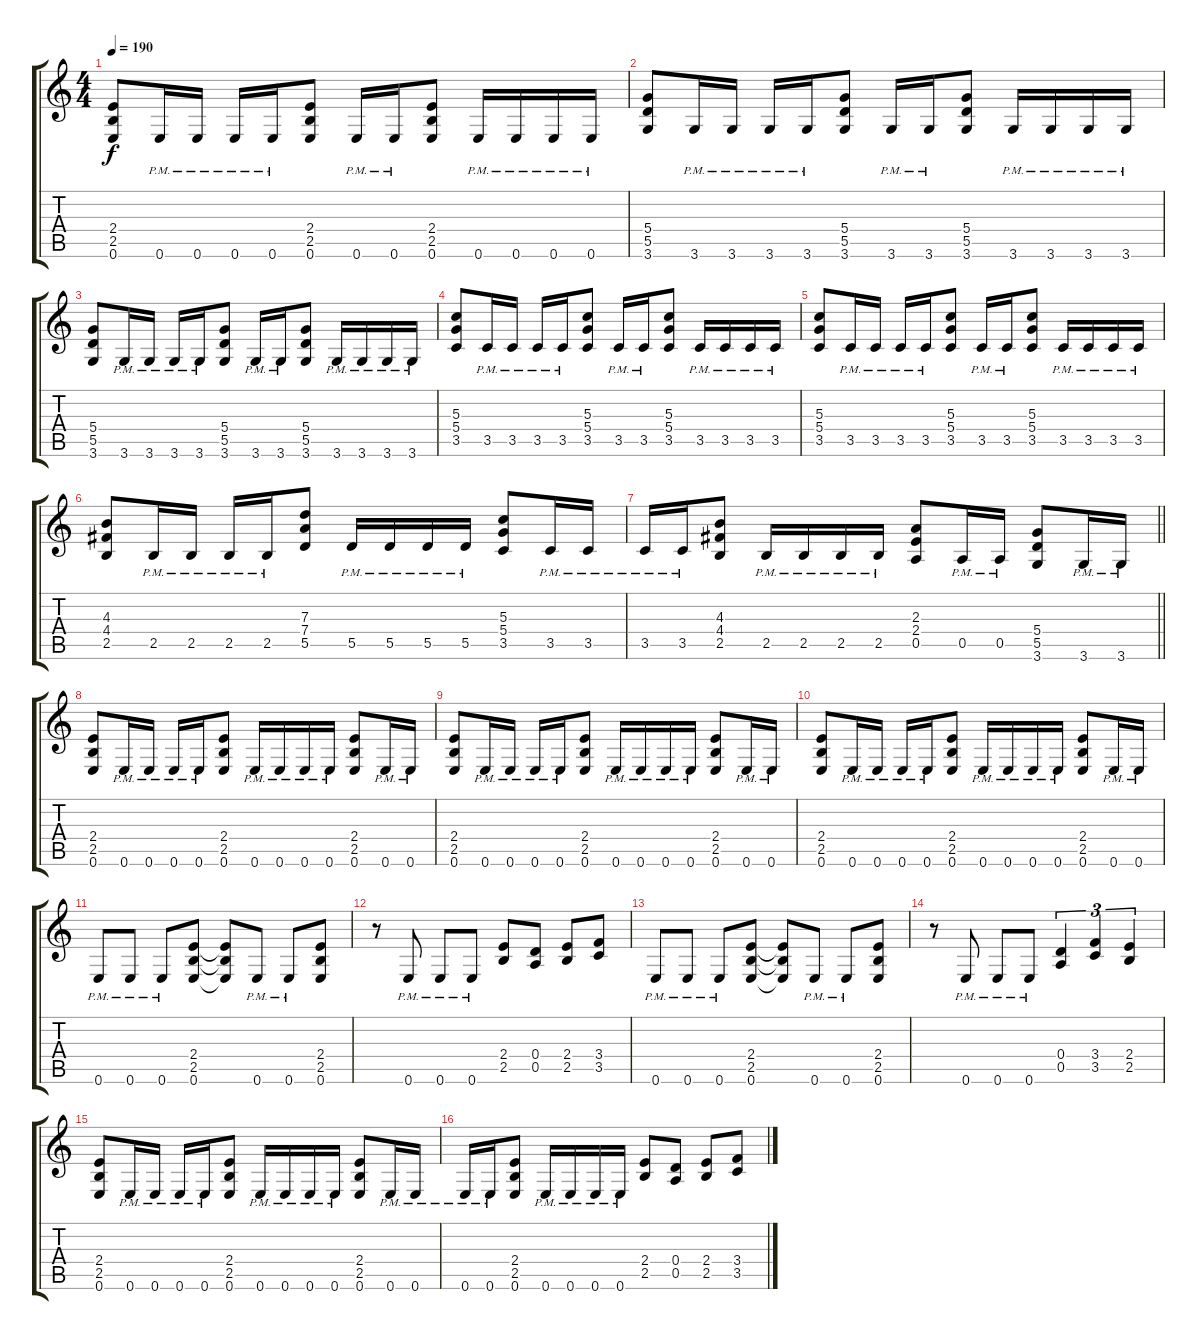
\track "" {instrument distortionguitar}
\staff {score tabs}
\tuning (E4 B3 G3 D3 A2 E2) {hide}
\ts (4 4)
\tempo 190
\clef g2
\ks c
(2.4 2.5 0.6).8{dy f} 0.6{pm}.16 0.6{pm}.16 0.6{pm}.16 0.6{pm}.16 (2.4 2.5 0.6).8 0.6{pm}.16 0.6{pm}.16 (2.4 2.5 0.6).8 0.6{pm}.16 0.6{pm}.16 0.6{pm}.16 0.6{pm}.16 |
(5.4 5.5 3.6).8 3.6{pm}.16 3.6{pm}.16 3.6{pm}.16 3.6{pm}.16 (5.4 5.5 3.6).8 3.6{pm}.16 3.6{pm}.16 (5.4 5.5 3.6).8 3.6{pm}.16 3.6{pm}.16 3.6{pm}.16 3.6{pm}.16 |
(5.4 5.5 3.6).8 3.6{pm}.16 3.6{pm}.16 3.6{pm}.16 3.6{pm}.16 (5.4 5.5 3.6).8 3.6{pm}.16 3.6{pm}.16 (5.4 5.5 3.6).8 3.6{pm}.16 3.6{pm}.16 3.6{pm}.16 3.6{pm}.16 |
(5.3 5.4 3.5).8 3.5{pm}.16 3.5{pm}.16 3.5{pm}.16 3.5{pm}.16 (5.3 5.4 3.5).8 3.5{pm}.16 3.5{pm}.16 (5.3 5.4 3.5).8 3.5{pm}.16 3.5{pm}.16 3.5{pm}.16 3.5{pm}.16 |
(5.3 5.4 3.5).8 3.5{pm}.16 3.5{pm}.16 3.5{pm}.16 3.5{pm}.16 (5.3 5.4 3.5).8 3.5{pm}.16 3.5{pm}.16 (5.3 5.4 3.5).8 3.5{pm}.16 3.5{pm}.16 3.5{pm}.16 3.5{pm}.16 |
(4.3 4.4 2.5).8 2.5{pm}.16 2.5{pm}.16 2.5{pm}.16 2.5{pm}.16 (7.3 7.4 5.5).8 5.5{pm}.16 5.5{pm}.16 5.5{pm}.16 5.5{pm}.16 (5.3 5.4 3.5).8 3.5{pm}.16 3.5{pm}.16 |
\barLineRight lightlight
3.5{pm}.16 3.5{pm}.16 (4.3 4.4 2.5).8 2.5{pm}.16 2.5{pm}.16 2.5{pm}.16 2.5{pm}.16 (2.3 2.4 0.5).8 0.5{pm}.16 0.5{pm}.16 (5.4 5.5 3.6).8 3.6{pm}.16 3.6{pm}.16 |
(2.4 2.5 0.6).8 0.6{pm}.16 0.6{pm}.16 0.6{pm}.16 0.6{pm}.16 (2.4 2.5 0.6).8 0.6{pm}.16 0.6{pm}.16 0.6{pm}.16 0.6{pm}.16 (2.4 2.5 0.6).8 0.6{pm}.16 0.6{pm}.16 |
(2.4 2.5 0.6).8 0.6{pm}.16 0.6{pm}.16 0.6{pm}.16 0.6{pm}.16 (2.4 2.5 0.6).8 0.6{pm}.16 0.6{pm}.16 0.6{pm}.16 0.6{pm}.16 (2.4 2.5 0.6).8 0.6{pm}.16 0.6{pm}.16 |
(2.4 2.5 0.6).8 0.6{pm}.16 0.6{pm}.16 0.6{pm}.16 0.6{pm}.16 (2.4 2.5 0.6).8 0.6{pm}.16 0.6{pm}.16 0.6{pm}.16 0.6{pm}.16 (2.4 2.5 0.6).8 0.6{pm}.16 0.6{pm}.16 |
0.6{pm}.8 0.6{pm}.8 0.6{pm}.8 (2.4 2.5 0.6).8 (2.4{t} 2.5{t} 0.6{t}).8 0.6{pm}.8 0.6{pm}.8 (2.4 2.5 0.6).8 |
r.8 0.6{pm}.8 0.6{pm}.8 0.6{pm}.8 (2.4 2.5).8 (0.4 0.5).8 (2.4 2.5).8 (3.4 3.5).8 |
0.6{pm}.8 0.6{pm}.8 0.6{pm}.8 (2.4 2.5 0.6).8 (2.4{t} 2.5{t} 0.6{t}).8 0.6{pm}.8 0.6{pm}.8 (2.4 2.5 0.6).8 |
r.8 0.6{pm}.8 0.6{pm}.8 0.6{pm}.8 (0.4 0.5).4{tu (3 2)} (3.4 3.5).4{tu (3 2)} (2.4 2.5).4{tu (3 2)} |
(2.4 2.5 0.6).8 0.6{pm}.16 0.6{pm}.16 0.6{pm}.16 0.6{pm}.16 (2.4 2.5 0.6).8 0.6{pm}.16 0.6{pm}.16 0.6{pm}.16 0.6{pm}.16 (2.4 2.5 0.6).8 0.6{pm}.16 0.6{pm}.16 |
0.6{pm}.16 0.6{pm}.16 (2.4 2.5 0.6).8 0.6{pm}.16 0.6{pm}.16 0.6{pm}.16 0.6{pm}.16 (2.4 2.5).8 (0.4 0.5).8 (2.4 2.5).8 (3.4 3.5).8
